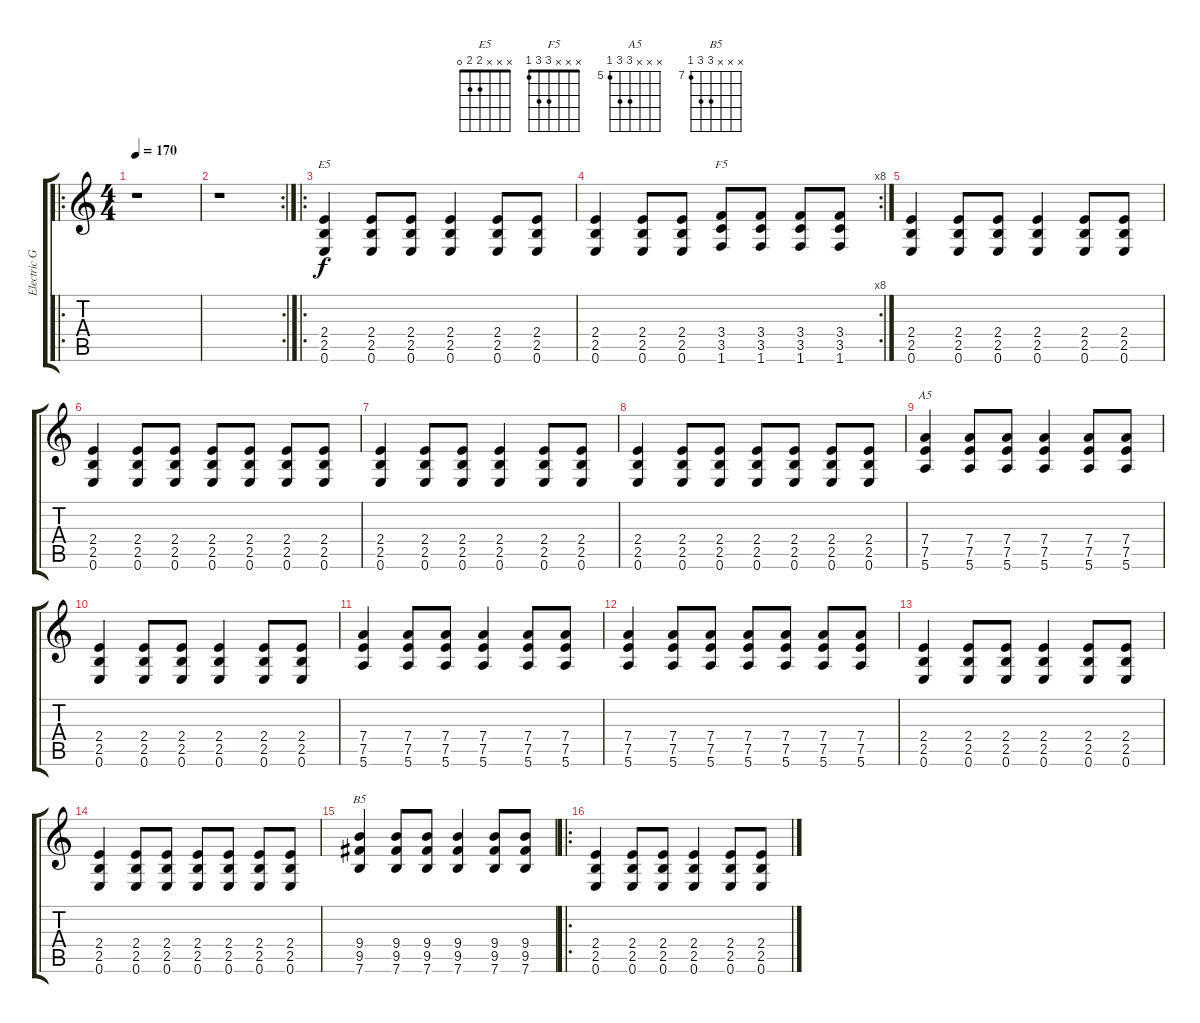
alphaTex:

\track ("Electric Guiitar" "Electric G") {instrument distortionguitar}
\staff {score tabs}
\tuning (E4 B3 G3 D3 A2 E2) {hide}
\chord ("E5" x x x 2 2 0)
\chord ("F5" x x x 3 3 1)
\chord ("A5" x x x 7 7 5) {firstfret 5}
\chord ("B5" x x x 9 9 7) {firstfret 7}
\ro
\ts (4 4)
\tempo 170
\clef g2
\ks c
r.1{dy f instrument distortionguitar} |
\rc 2
r.1 |
\ro
(2.4 2.5 0.6).4{ch "E5"} (2.4 2.5 0.6).8 (2.4 2.5 0.6).8 (2.4 2.5 0.6).4 (2.4 2.5 0.6).8 (2.4 2.5 0.6).8 |
\rc 8
(2.4 2.5 0.6).4 (2.4 2.5 0.6).8 (2.4 2.5 0.6).8 (3.4 3.5 1.6).8{ch "F5"} (3.4 3.5 1.6).8 (3.4 3.5 1.6).8 (3.4 3.5 1.6).8 |
(2.4 2.5 0.6).4 (2.4 2.5 0.6).8 (2.4 2.5 0.6).8 (2.4 2.5 0.6).4 (2.4 2.5 0.6).8 (2.4 2.5 0.6).8 |
(2.4 2.5 0.6).4 (2.4 2.5 0.6).8 (2.4 2.5 0.6).8 (2.4 2.5 0.6).8 (2.4 2.5 0.6).8 (2.4 2.5 0.6).8 (2.4 2.5 0.6).8 |
(2.4 2.5 0.6).4 (2.4 2.5 0.6).8 (2.4 2.5 0.6).8 (2.4 2.5 0.6).4 (2.4 2.5 0.6).8 (2.4 2.5 0.6).8 |
(2.4 2.5 0.6).4 (2.4 2.5 0.6).8 (2.4 2.5 0.6).8 (2.4 2.5 0.6).8 (2.4 2.5 0.6).8 (2.4 2.5 0.6).8 (2.4 2.5 0.6).8 |
(7.4 7.5 5.6).4{ch "A5"} (7.4 7.5 5.6).8 (7.4 7.5 5.6).8 (7.4 7.5 5.6).4 (7.4 7.5 5.6).8 (7.4 7.5 5.6).8 |
(2.4 2.5 0.6).4 (2.4 2.5 0.6).8 (2.4 2.5 0.6).8 (2.4 2.5 0.6).4 (2.4 2.5 0.6).8 (2.4 2.5 0.6).8 |
(7.4 7.5 5.6).4 (7.4 7.5 5.6).8 (7.4 7.5 5.6).8 (7.4 7.5 5.6).4 (7.4 7.5 5.6).8 (7.4 7.5 5.6).8 |
(7.4 7.5 5.6).4 (7.4 7.5 5.6).8 (7.4 7.5 5.6).8 (7.4 7.5 5.6).8 (7.4 7.5 5.6).8 (7.4 7.5 5.6).8 (7.4 7.5 5.6).8 |
(2.4 2.5 0.6).4 (2.4 2.5 0.6).8 (2.4 2.5 0.6).8 (2.4 2.5 0.6).4 (2.4 2.5 0.6).8 (2.4 2.5 0.6).8 |
(2.4 2.5 0.6).4 (2.4 2.5 0.6).8 (2.4 2.5 0.6).8 (2.4 2.5 0.6).8 (2.4 2.5 0.6).8 (2.4 2.5 0.6).8 (2.4 2.5 0.6).8 |
(9.4 9.5 7.6).4{ch "B5"} (9.4 9.5 7.6).8 (9.4 9.5 7.6).8 (9.4 9.5 7.6).4 (9.4 9.5 7.6).8 (9.4 9.5 7.6).8 |
\ro
(2.4 2.5 0.6).4 (2.4 2.5 0.6).8 (2.4 2.5 0.6).8 (2.4 2.5 0.6).4 (2.4 2.5 0.6).8 (2.4 2.5 0.6).8
